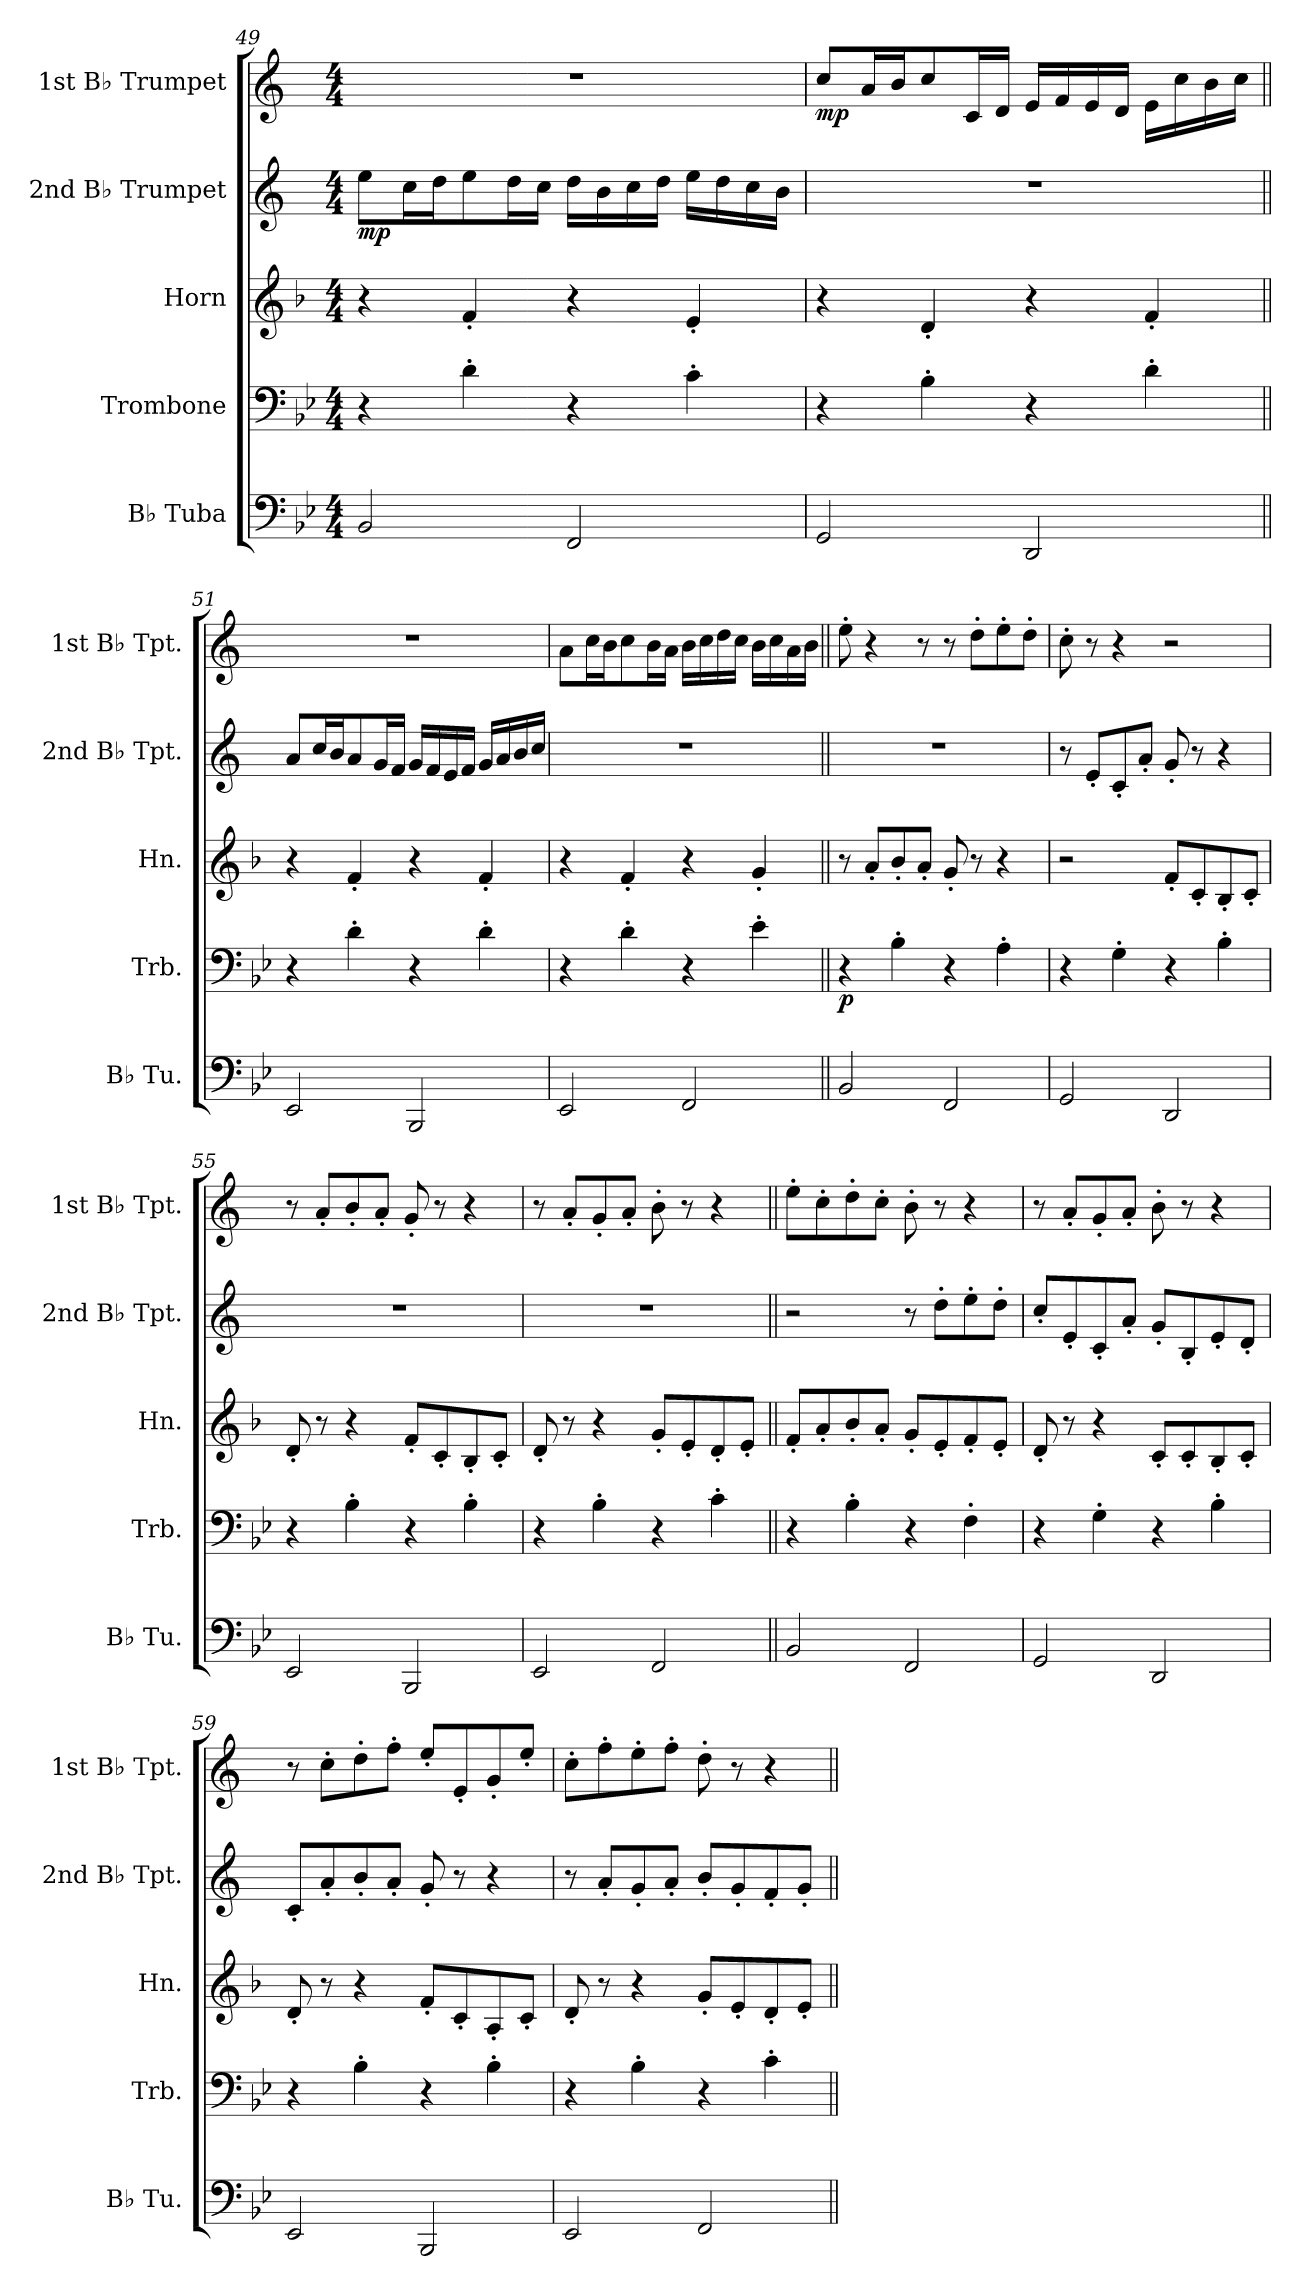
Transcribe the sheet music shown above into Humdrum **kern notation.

**kern	**kern	**dynam	**kern	**kern	**dynam	**kern	**dynam
*part5	*part4	*part4	*part3	*part2	*part2	*part1	*part1
*staff5	*staff4	*staff4	*staff3	*staff2	*staff2	*staff1	*staff1
*I"B♭ Tuba	*I"Trombone	*	*I"Horn	*I"2nd B♭ Trumpet	*	*I"1st B♭ Trumpet	*
*I'B♭ Tu.	*I'Trb.	*	*I'Hn.	*I'2nd B♭ Tpt.	*	*I'1st B♭ Tpt.	*
!!LO:PB:g=z
*clefF4	*clefF4	*	*clefG2	*clefG2	*	*clefG2	*
*	*	*	*ITrd4c7	*ITrd1c2	*	*ITrd1c2	*
*k[b-e-]	*k[b-e-]	*	*k[b-e-]	*k[b-e-]	*	*k[b-e-]	*
*B-:	*B-:	*	*B-:	*B-:	*	*B-:	*
*M4/4	*M4/4	*	*M4/4	*M4/4	*	*M4/4	*
=49	=49	=49	=49	=49	=49	=49	=49
!	!	!	!	!	!LO:DY:b	!	!
2BB-/	4r	.	4r	8dd\L	mp	1r	.
.	.	.	.	16b-\L	.	.	.
.	.	.	.	16cc\J	.	.	.
.	4d'\	.	4B-'/	8dd\	.	.	.
.	.	.	.	16cc\L	.	.	.
.	.	.	.	16b-\JJ	.	.	.
2FF/	4r	.	4r	16cc\LL	.	.	.
.	.	.	.	16a\	.	.	.
.	.	.	.	16b-\	.	.	.
.	.	.	.	16cc\JJ	.	.	.
.	4c'\	.	4A'/	16dd\LL	.	.	.
.	.	.	.	16cc\	.	.	.
.	.	.	.	16b-\	.	.	.
.	.	.	.	16a\JJ	.	.	.
=50	=50	=50	=50	=50	=50	=50	=50
!	!	!	!	!	!	!	!LO:DY:b
2GG/	4r	.	4r	1r	.	8b-/L	mp
.	.	.	.	.	.	16g/L	.
.	.	.	.	.	.	16a/J	.
.	4B-'\	.	4G'/	.	.	8b-/	.
.	.	.	.	.	.	16B-/L	.
.	.	.	.	.	.	16c/JJ	.
2DD/	4r	.	4r	.	.	16d/LL	.
.	.	.	.	.	.	16e-/	.
.	.	.	.	.	.	16d/	.
.	.	.	.	.	.	16c/JJ	.
.	4d'\	.	4B-'/	.	.	16d\LL	.
.	.	.	.	.	.	16b-\	.
.	.	.	.	.	.	16a\	.
.	.	.	.	.	.	16b-\JJ	.
!!LO:LB:g=z
=51||	=51||	=51||	=51||	=51||	=51||	=51||	=51||
2EE-/	4r	.	4r	8g/L	.	1r	.
.	.	.	.	16b-/L	.	.	.
.	.	.	.	16a/J	.	.	.
.	4d'\	.	4B-'/	8g/	.	.	.
.	.	.	.	16f/L	.	.	.
.	.	.	.	16e-/JJ	.	.	.
2BBB-/	4r	.	4r	16f/LL	.	.	.
.	.	.	.	16e-/	.	.	.
.	.	.	.	16d/	.	.	.
.	.	.	.	16e-/JJ	.	.	.
.	4d'\	.	4B-'/	16f/LL	.	.	.
.	.	.	.	16g/	.	.	.
.	.	.	.	16a/	.	.	.
.	.	.	.	16b-/JJ	.	.	.
=52	=52	=52	=52	=52	=52	=52	=52
2EE-/	4r	.	4r	1r	.	8g\L	.
.	.	.	.	.	.	16b-\L	.
.	.	.	.	.	.	16a\J	.
.	4d'\	.	4B-'/	.	.	8b-\	.
.	.	.	.	.	.	16a\L	.
.	.	.	.	.	.	16g\JJ	.
2FF/	4r	.	4r	.	.	16a\LL	.
.	.	.	.	.	.	16b-\	.
.	.	.	.	.	.	16cc\	.
.	.	.	.	.	.	16b-\JJ	.
.	4e-'\	.	4c'/	.	.	16a\LL	.
.	.	.	.	.	.	16b-\	.
.	.	.	.	.	.	16g\	.
.	.	.	.	.	.	16a\JJ	.
=53||	=53||	=53||	=53||	=53||	=53||	=53||	=53||
!	!	!LO:DY:b	!	!	!	!	!
2BB-/	4r	p	8r	1r	.	8dd'\	.
.	.	.	8d'/L	.	.	4r	.
.	4B-'\	.	8e-'/	.	.	.	.
.	.	.	8d'/J	.	.	8r	.
2FF/	4r	.	8c'/	.	.	8r	.
.	.	.	8r	.	.	8cc'\L	.
.	4A'\	.	4r	.	.	8dd'\	.
.	.	.	.	.	.	8cc'\J	.
!!LO:PB:g=z
=54	=54	=54	=54	=54	=54	=54	=54
2GG/	4r	.	2r	8r	.	8b-'\	.
.	.	.	.	8d'/L	.	8r	.
.	4G'\	.	.	8B-'/	.	4r	.
.	.	.	.	8g'/J	.	.	.
2DD/	4r	.	8B-'/L	8f'/	.	2r	.
.	.	.	8F'/	8r	.	.	.
.	4B-'\	.	8E-'/	4r	.	.	.
.	.	.	8F'/J	.	.	.	.
=55	=55	=55	=55	=55	=55	=55	=55
2EE-/	4r	.	8G'/	1r	.	8r	.
.	.	.	8r	.	.	8g'/L	.
.	4B-'\	.	4r	.	.	8a'/	.
.	.	.	.	.	.	8g'/J	.
2BBB-/	4r	.	8B-'/L	.	.	8f'/	.
.	.	.	8F'/	.	.	8r	.
.	4B-'\	.	8E-'/	.	.	4r	.
.	.	.	8F'/J	.	.	.	.
=56	=56	=56	=56	=56	=56	=56	=56
2EE-/	4r	.	8G'/	1r	.	8r	.
.	.	.	8r	.	.	8g'/L	.
.	4B-'\	.	4r	.	.	8f'/	.
.	.	.	.	.	.	8g'/J	.
2FF/	4r	.	8c'/L	.	.	8a'\	.
.	.	.	8A'/	.	.	8r	.
.	4c'\	.	8G'/	.	.	4r	.
.	.	.	8A'/J	.	.	.	.
=57||	=57||	=57||	=57||	=57||	=57||	=57||	=57||
2BB-/	4r	.	8B-'/L	2r	.	8dd'\L	.
.	.	.	8d'/	.	.	8b-'\	.
.	4B-'\	.	8e-'/	.	.	8cc'\	.
.	.	.	8d'/J	.	.	8b-'\J	.
2FF/	4r	.	8c'/L	8r	.	8a'\	.
.	.	.	8A'/	8cc'\L	.	8r	.
.	4F'\	.	8B-'/	8dd'\	.	4r	.
.	.	.	8A'/J	8cc'\J	.	.	.
!!LO:LB:g=z
=58	=58	=58	=58	=58	=58	=58	=58
2GG/	4r	.	8G'/	8b-'/L	.	8r	.
.	.	.	8r	8d'/	.	8g'/L	.
.	4G'\	.	4r	8B-'/	.	8f'/	.
.	.	.	.	8g'/J	.	8g'/J	.
2DD/	4r	.	8F'/L	8f'/L	.	8a'\	.
.	.	.	8F'/	8A'/	.	8r	.
.	4B-'\	.	8E-'/	8d'/	.	4r	.
.	.	.	8F'/J	8c'/J	.	.	.
=59	=59	=59	=59	=59	=59	=59	=59
2EE-/	4r	.	8G'/	8B-'/L	.	8r	.
.	.	.	8r	8g'/	.	8b-'\L	.
.	4B-'\	.	4r	8a'/	.	8cc'\	.
.	.	.	.	8g'/J	.	8ee-'\J	.
2BBB-/	4r	.	8B-'/L	8f'/	.	8dd'/L	.
.	.	.	8F'/	8r	.	8d'/	.
.	4B-'\	.	8D'/	4r	.	8f'/	.
.	.	.	8F'/J	.	.	8dd'/J	.
=60	=60	=60	=60	=60	=60	=60	=60
2EE-/	4r	.	8G'/	8r	.	8b-'\L	.
.	.	.	8r	8g'/L	.	8ee-'\	.
.	4B-'\	.	4r	8f'/	.	8dd'\	.
.	.	.	.	8g'/J	.	8ee-'\J	.
2FF/	4r	.	8c'/L	8a'/L	.	8cc'\	.
.	.	.	8A'/	8f'/	.	8r	.
.	4c'\	.	8G'/	8e-'/	.	4r	.
.	.	.	8A'/J	8f'/J	.	.	.
=||	=||	=||	=||	=||	=||	=||	=||
*-	*-	*-	*-	*-	*-	*-	*-
